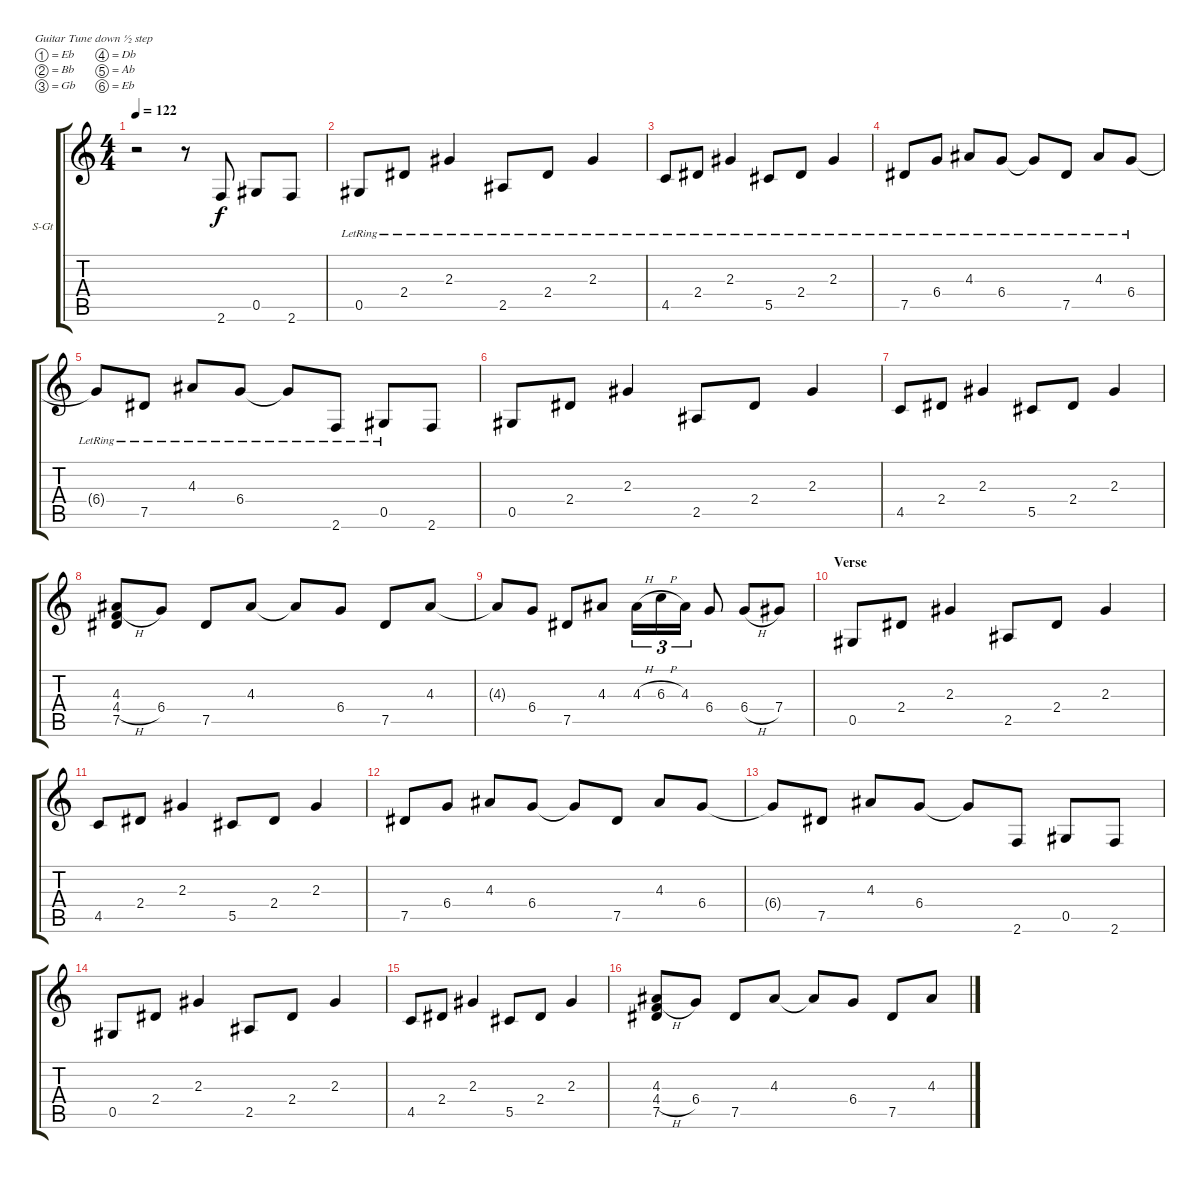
\bracketExtendMode groupsimilarinstruments
\firstSystemTrackNameOrientation horizontal
\otherSystemsTrackNameOrientation horizontal
\track ("Clean 1" "S-Gt") {instrument acousticguitarsteel}
\staff {score tabs}
\tuning (Eb4 Bb3 Gb3 Db3 Ab2 Eb2)
\ts (4 4)
\tempo 122
\clef g2
\ks c
r.2{dy f instrument acousticguitarsteel} r.8 2.6.8 0.5.8 2.6.8 |
0.5{lr}.8 2.4{lr}.8 2.3{lr}.4 2.5{lr}.8 2.4{lr}.8 2.3{lr}.4 |
4.5{lr}.8 2.4{lr}.8 2.3{lr}.4 5.5{lr}.8 2.4{lr}.8 2.3{lr}.4 |
7.5{lr}.8 6.4{lr}.8 4.3{lr}.8 6.4{lr}.8 6.4{lr t}.8 7.5{lr}.8 4.3{lr}.8 6.4{lr}.8 |
6.4{lr t}.8 7.5{lr}.8 4.3{lr}.8 6.4{lr}.8 6.4{lr t}.8 2.6{lr}.8 0.5{lr}.8 2.6.8 |
0.5.8 2.4.8 2.3.4 2.5.8 2.4.8 2.3.4 |
4.5.8 2.4.8 2.3.4 5.5.8 2.4.8 2.3.4 |
(4.3 4.4{h} 7.5).8 6.4.8 7.5.8 4.3.8 4.3{t}.8 6.4.8 7.5.8 4.3.8 |
4.3{t}.8 6.4.8 7.5.8 4.3.8 4.3{h}.16{tu (3 2)} 6.3{h}.16{tu (3 2)} 4.3.16{tu (3 2)} 6.4.8 6.4{h}.8 7.4.8 |
\section ("" "Verse")
0.5.8 2.4.8 2.3.4 2.5.8 2.4.8 2.3.4 |
4.5.8 2.4.8 2.3.4 5.5.8 2.4.8 2.3.4 |
7.5.8 6.4.8 4.3.8 6.4.8 6.4{t}.8 7.5.8 4.3.8 6.4.8 |
6.4{t}.8 7.5.8 4.3.8 6.4.8 6.4{t}.8 2.6.8 0.5.8 2.6.8 |
0.5.8 2.4.8 2.3.4 2.5.8 2.4.8 2.3.4 |
4.5.8 2.4.8 2.3.4 5.5.8 2.4.8 2.3.4 |
(4.3 4.4{h} 7.5).8 6.4.8 7.5.8 4.3.8 4.3{t}.8 6.4.8 7.5.8 4.3.8
